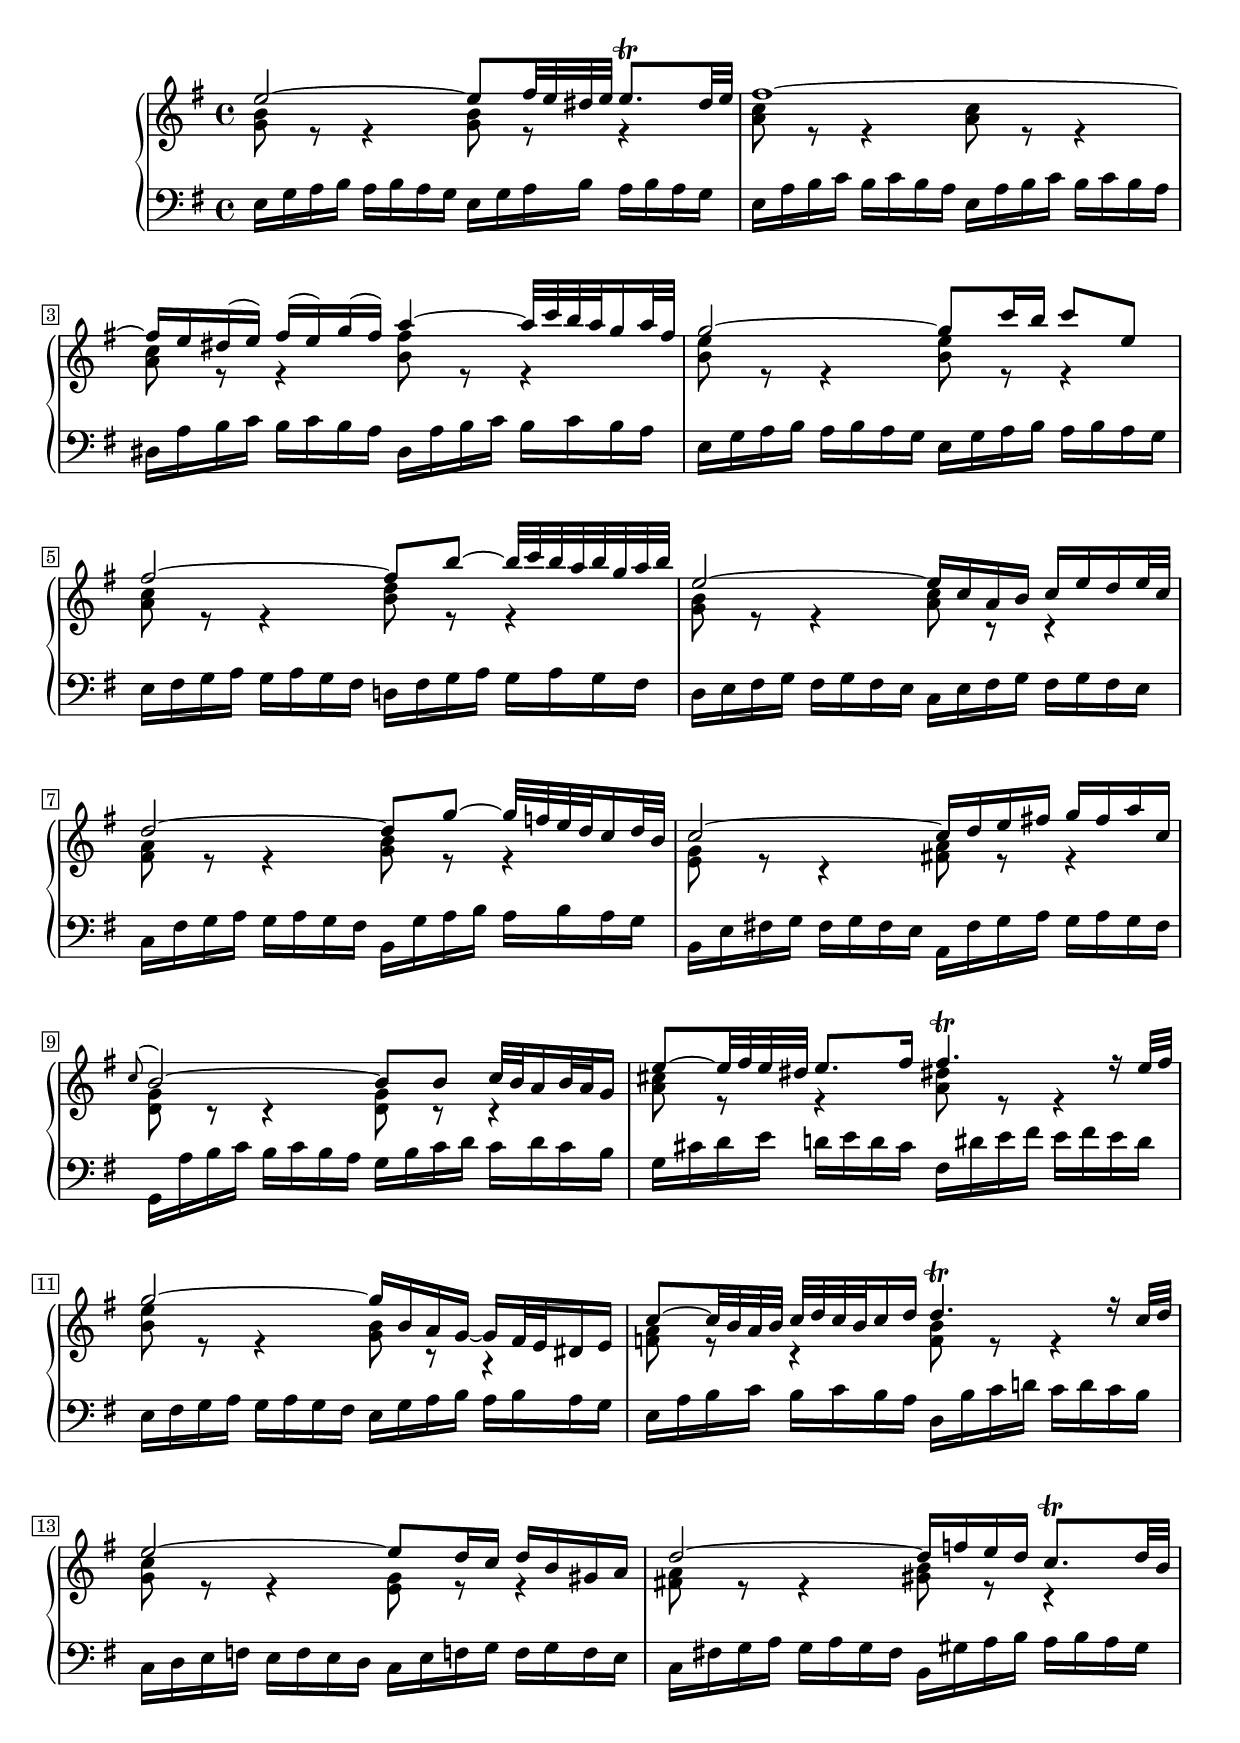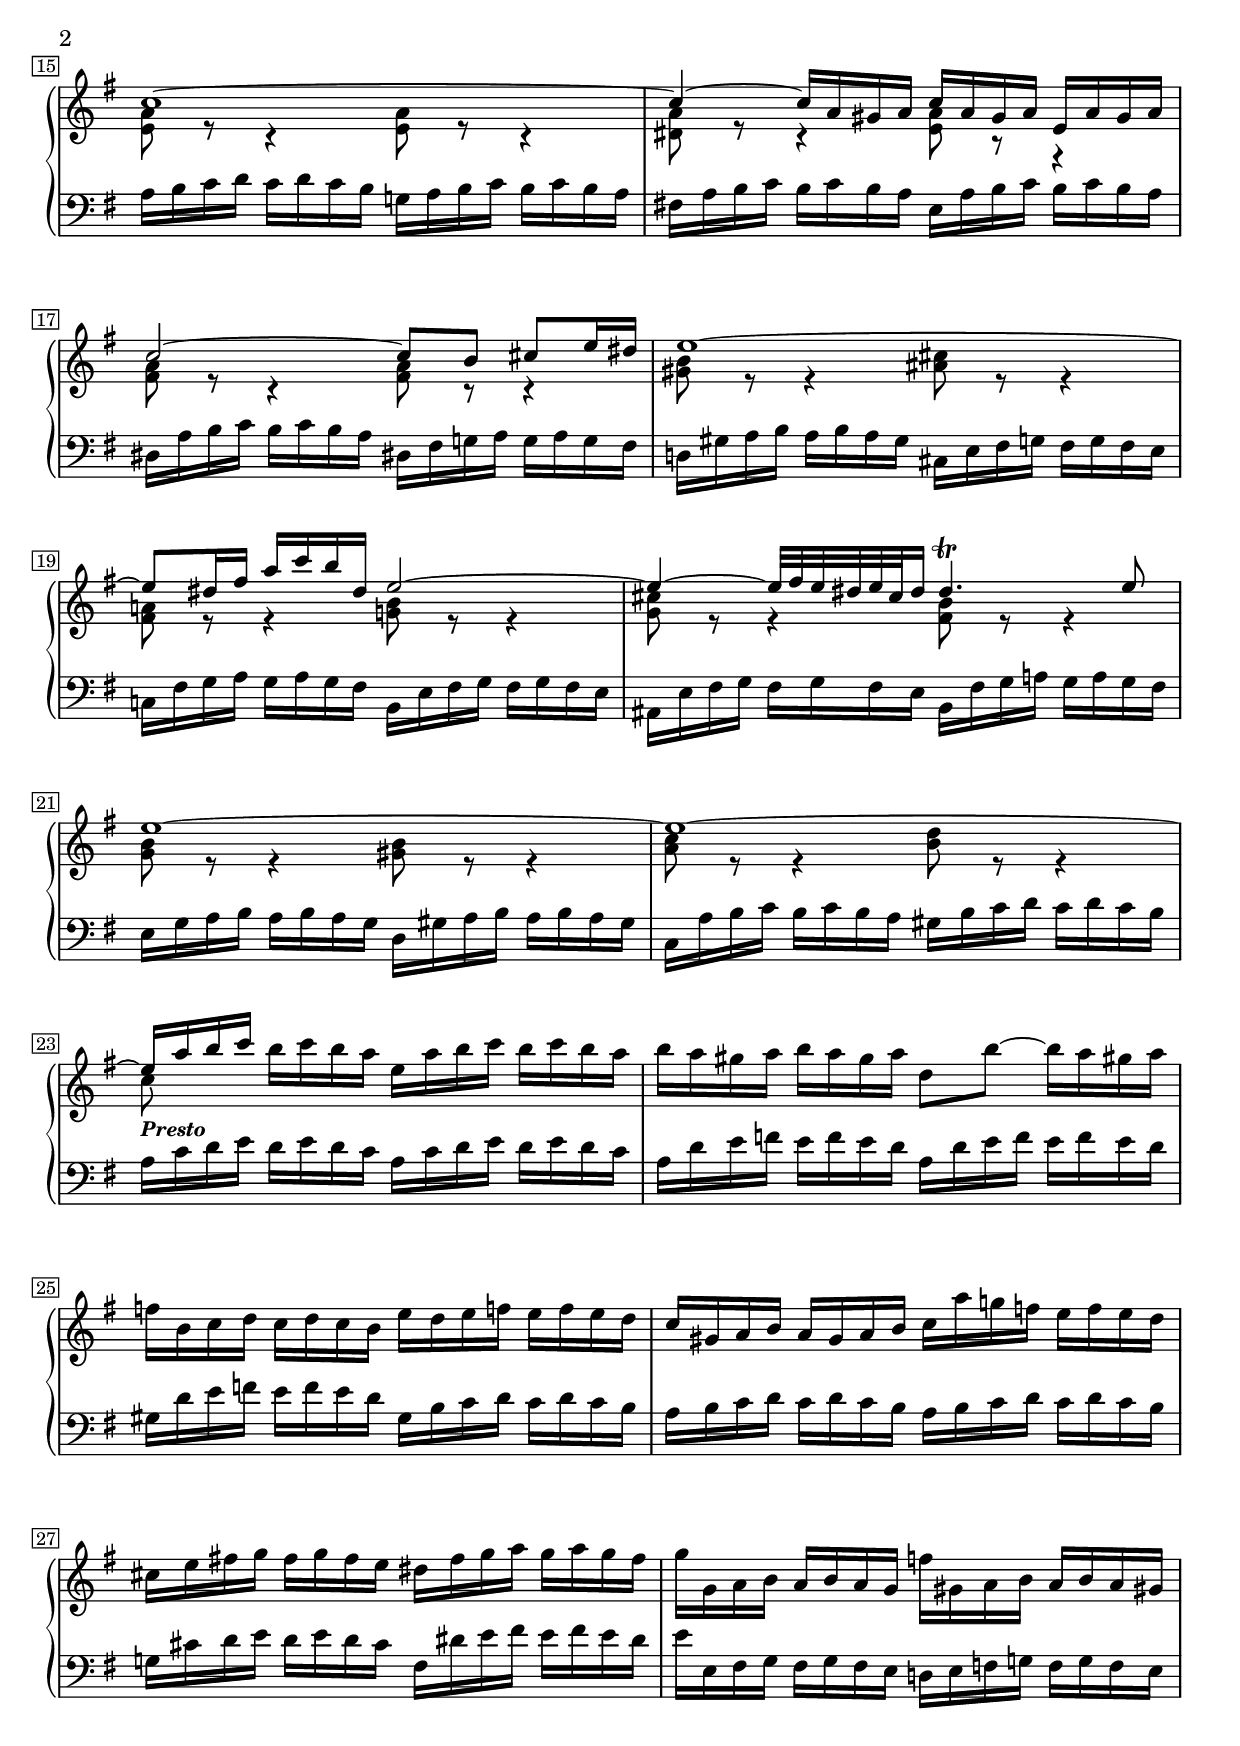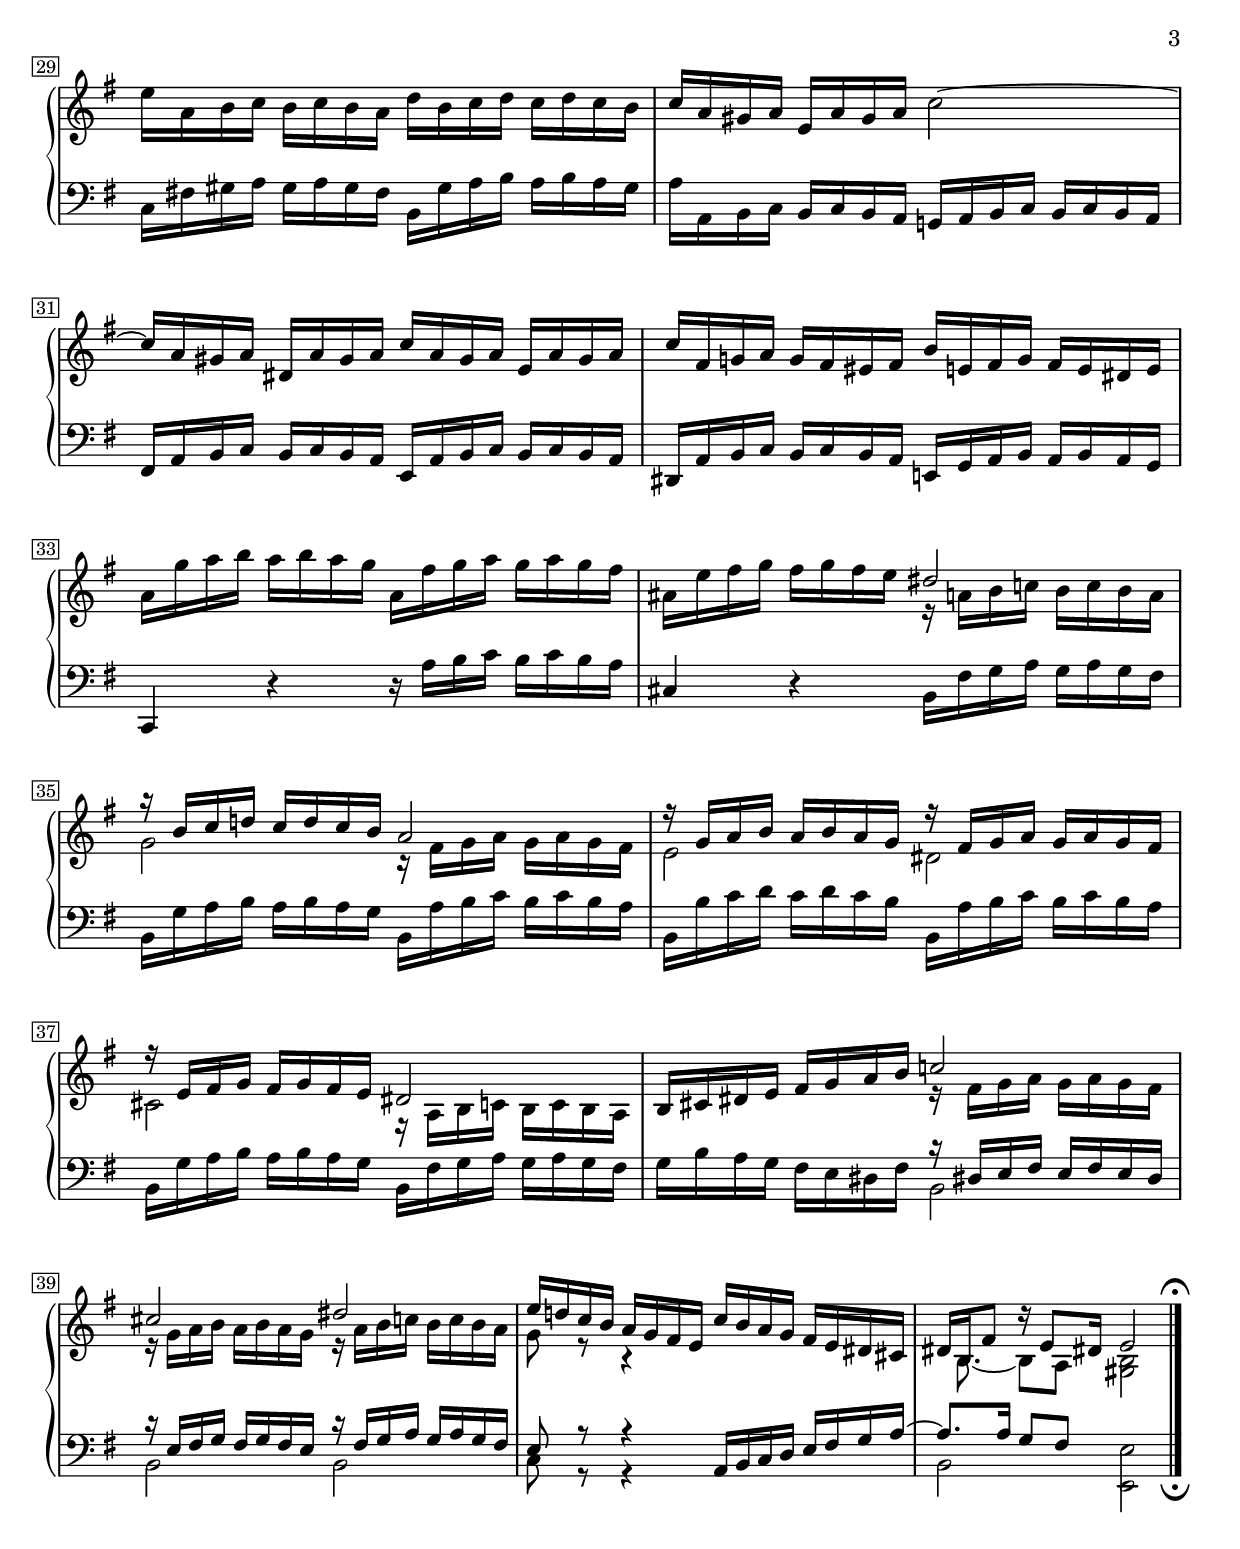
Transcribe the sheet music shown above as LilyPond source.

Global = {
  \key e \minor
  \time 4/4
  \include "../global.ly"
}

Soprano = \context Voice = "one" \relative c' {
  \voiceOne
  \stemUp\tieUp
  \override MultiMeasureRest.staff-position = #0
  \label #'Praeludium10
  %1
  | e'2~ e8 fis32 e dis e  e8.\trill dis32 e
  | fis1~
  | fis16 e dis( e)  fis( e) g( fis)  a4~ a32 c b a  g16 a32 fis
  | g2~ g8 c16 b  c8 e,
  %5
  | fis2~ fis8 b~ b32 c b a  b g a b
  | e,2~ e16 c a b  c e d e32 c
  | d2~ d8 g~ g32 f e d c16 d32 b
  | c2~ c16 d e fis  g fis a c,
  | \appoggiatura c8 b2~ b8 b  c32 b a16 b32 a g16
  %10
  | e'8~ e32 fis e dis e8. fis16 fis4.\trill r16 e32 fis
  | g2~ g16 b, a g_~ g fis32 e dis16 e
  | c'8~ c32 b a b  c d c b c16 d d4.\trill r16 c32 d
  | e2~ e8 d16 c  d b gis a
  | d2~ d16 f e d  c8.\trill d32 b
  %15
  | c1~
  | c4~ c16 a gis a  c a gis a  e a gis a
  | c2~ c8 b  cis e16 dis
  | e1~
  | e8 dis16 fis  a c b dis,  e2~
  %20
  | e4~ e32 fis e dis e cis dis16 dis4.\trill e8
  | e1~
  | e~
    \break
  | e16 a b c  \stemNeutral b c b a  e a b c  b c b a
  | b16 a gis a  b a gis a  d,8 b'~  b16 a gis! a
  %25
  | f16 b, c d  c d c b  e d e f!  e f e d
  | c16 gis a b  a gis a b  c a' g! f  e f e d
  | cis16 e fis! g  fis g fis e  dis fis g a  g a g fis
  | g16 g, a b  a b a g  f' gis, a b  a b a gis!
  | e'16 a, b c  b c b a  d b c d  c d c b
  %30
  | c16 a gis a  e a gis a  c2~
  | c16 a gis a  dis, a' gis a  c a gis a  e a gis a
  | c16 fis, g! a  g fis eis fis  b e, fis g  fis e dis e
  | a16 g' a b  a b a g  a, fis' g a  g a g fis
  | ais,16 e' fis g  fis g fis e  \voiceOne dis2
  %35
  | r16 b c d  c d c b  a2
  | r16 g a b  a b a g  r fis g a  g a g fis
  | r16 e fis g  fis g fis e  dis2
  | \oneVoice b16 cis dis e  fis g a b  \voiceOne c!2
  | cis2 dis
  %40
  | e16 d! c b  a g fis e  c' b a g  fis e dis cis
  | dis16 b fis'8 d'16\rest e,8 dis!16  e2
    \override Score.TextMark.self-alignment-X = #CENTER
    \textEndMark \markup { \musicglyph "scripts.ufermata" }
    \fine
}

Alto = \context Voice = "two" \relative c' {
  \voiceTwo
  \stemDown\tieDown
  \mergeDifferentlyDottedOn
  %1
  | <g' b>8 r r4 q8 r r4
  | <a c>8 r r4 q8 r r4
  | q8 r r4 <b fis'>8 r r4
  | <b e>8 r r4 q8 r r4
  %5
  | <a c>8 r r4 <b d>8 r r4
  | <g b>8 r r4 <a c>8 r r4
  | <fis a>8 r r4 < g b>8 r r4
  | <e g>8 r8 r4 <fis! a>8 r r4
  | <d g>8 r r4 q8 r r4
  %10
  | <a' cis>8 r r4 <a dis!>8 r r4
  | <b e>8 r r4 <g b>8 r r4
  | <f a>8 r r4 <f b>8 r r4
  | <g c>8 r r4 <e g>8 r r4
  | <fis! a>8 r r4 <gis b>8 r r4
  %15
  | <e a>8 r r4 q8 r r4
  | <dis a'>8 r r4 <e a>8 r r4
  | <fis a>8 r r4 q8 r r4
  | <gis b>8 r r4 <ais cis>8 r r4
  | <fis a!>8 r r4 <g b>8 r r4
  %20
  | <g cis>8 r r4 <fis b>8 r r4
  | <g b>8 r r4 <gis b>8 r r4
  | <a c>8 r r4 <b d>8 r r4
  | c8_\markup{ \bold "Presto" } s4. s2
  | s1*10
  %34
  | s2 r16 a b c!  b c b a
  | g2  r16 fis g a  g a g fis
  | e2 dis
  | cis2  r16 a b c b c b a
  | s2  r16 fis' g a  g a g fis
  | r16 g a b  a b a g  r a b c  b c b a
  %40
  | g8 r r4 s2
  | s16 b,8.~ b8 a  <gis b>2
}

Tenor = \context Voice = "three" \relative c {
  \voiceThree
  \stemUp\tieUp
  %1
  | s1*37
  | s2 r16 dis! e fis e fis e dis
  | r16 e fis g fis g fis e  r fis g a g a g fis
  %40
  | e8 r r4 a,16 b c d e fis g a~
  | a8. a16 g8 fis s2
}

Bass = \context Voice = "four" \relative c {
  \voiceFour
  \stemDown\tieDown
  \override MultiMeasureRest.staff-position = #0
  \override Rest.staff-position = #0
  %1
  | e16 g a b  a b a g  e g a b  a b a g
  | e16 a b c  b c b a  e a b c  b c b a
  | dis,16 a' b c  b c b a  dis, a' b c b c b a
  | e16 g a b  a b a g  e g a b  a b a g
  %5
  | e16 fis g a  g a g fis  d! fis g a  g a g fis
  | d16 e fis g  fis g fis e  c e fis g  fis g fis e
  | c16 fis g a  g a g fis  b, g' a b  a b a g
  | b,16 e fis! g  fis g fis e  a, fis' g a  g a g fis
  | g,16 a' b c  b c b a  g b c d  c d c b
  %10
  | g16 cis d e  d e d cis  fis, dis' e fis  e fis e dis
  | e,16 fis g a  g a g fis  e g a b  a b a g
  | e16 a b c  b c b a  d, b' c d  c d c b
  | c,16 d e f  e f e d  c e f! g  f g f e
  | c16 fis! g a  g a g fis  b, gis' a b a b a gis
  %15
  | a16 b c d  c d c b  g! a b c  b c b a
  | fis!16 a b c  b c b a  e a b c  b c b a
  | dis,16 a' b c  b c b a  dis,! fis g! a  g a g fis
  | d!16 gis a b  a b a gis  cis, e fis g  fis g fis e
  | c!16 fis g a  g a g fis  b, e fis g  fis g fis e
  %20
  | ais,16 e' fis g  fis g fis e  b fis' g a!  g a g fis
  | e16 g a b  a b a g  d gis a b  a b a gis
  | c,16  a' b c  b c b a  gis b c d  c d c b
  | \stemNeutral a16 c d e  d e d c  a c d e  d e d c
  | a16 d e f  e f e d  a d e f  e f e d
  %25
  | gis,16 d' e f  e f e d  gis, b c d  c d c b
  | a16 b c d  c d c b  a b c d  c d c b
  | g!16 cis d e  d e d cis  fis, dis' e fis  e fis e dis
  | e16 e, fis g  fis g fis e  d! e f g!  f g f e
  | c16 fis! gis a  gis a gis fis  b, gis' a b  a b a gis
  %30
  | a16 a, b c  b c b a  g! a b c  b c b a
  | fis16 a b c  b c b a  e a b c  b c b a
  | dis,16 a' b c  b c b a  e! g a b  a b a g
  | c,4 r r16 a'' b c  b c b a
  | cis,4 r  b16 fis' g a  g a g fis
  %35
  | b,16 g' a b  a b a g  b, a' b c  b c b a
  | b,16 b' c d  c d c b  b, a' b c  b c b a
  | b,16 g' a b  a b a g  b, fis' g a  g a g fis
  | g16 b a g  fis e dis fis \stemDown b,2
  | b2 b
  %40
  | c8 g\rest g4\rest s2
  | b2 <e, e'>
    \tweak direction #DOWN
    \textEndMark \markup { \musicglyph "scripts.dfermata" }
    \fine
}

\score {
  \new PianoStaff
  <<
    \accidentalStyle Score.piano
    \context Staff = "upper" <<
      \set Staff.midiInstrument = #"acoustic grand"
      \Global
      \clef treble
      \Soprano
      \Alto
    >>
    \context Staff = "lower" <<
      \set Staff.midiInstrument = #"acoustic grand"
      \Global
      \clef bass
      \Tenor
      \Bass
    >>
  >>
  \header {
    composer = ##f % "Johann Sebastian Bach"
    opus = ##f % "BWV 855"
    title = \markup { "Praeludium X" }
    subtitle = ##f
  }
  \layout {
    \context {
      \PianoStaff
      \override Parentheses.font-size = #-2
      \override TextScript.font-shape = #'italic
      \override TextScript.font-size = #-1
    }
  }
  \midi {
    \tempo 4 = 100
  }
}
